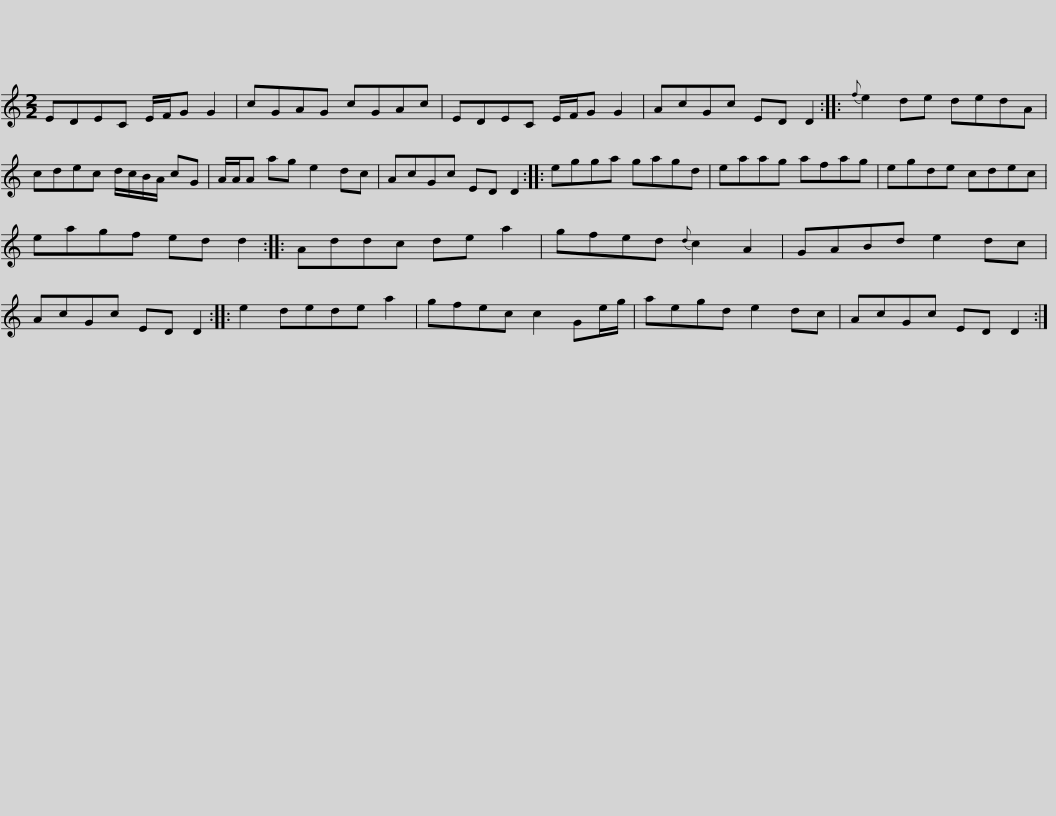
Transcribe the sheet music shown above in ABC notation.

X:1
L:1/8
M:2/2
I:linebreak $
K:C
V:1 treble
V:1
 EDEC E/F/G G2 | cGAG cGAc | EDEC E/F/G G2 | AcGc ED D2 ::{f} e2 de dedA |$ %5
 cdec d/c/B/A/ cG | A/A/A ag e2 dc | AcGc ED D2 :: egga gagd | eaag afag |$ %10
 egde cdec | eagf ed d2 :: Addc de a2 | gfed{d} c2 A2 | GABd e2 dc | %15
 AcGc ED D2 ::$ e2 dede a2 | gfec c2 Ge/g/ | aegd e2 dc | AcGc ED D2 :| %20
